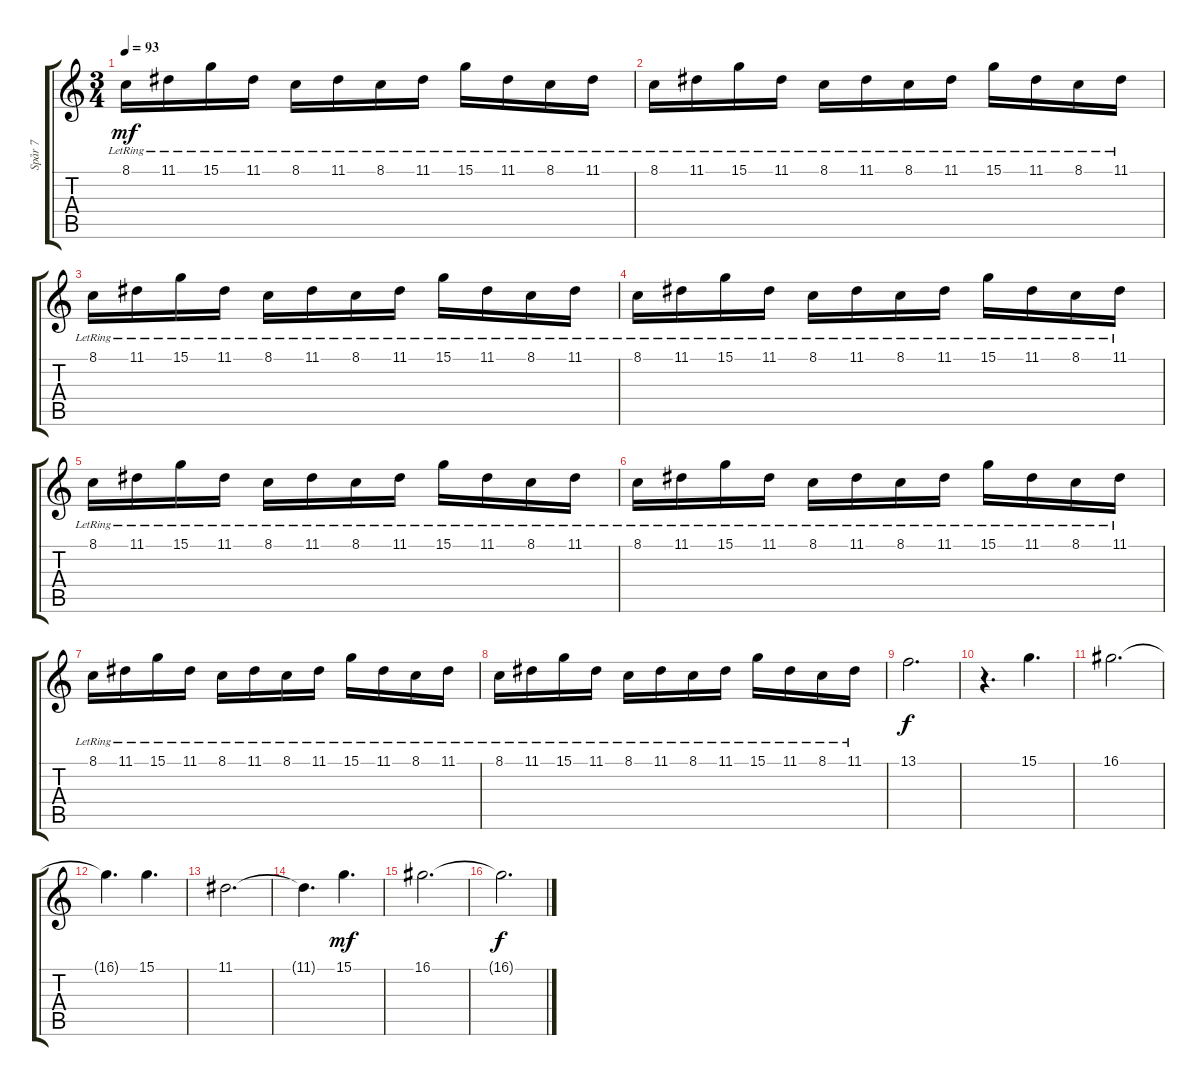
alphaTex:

\track ("Spår 7" "Spår 7") {instrument acousticgrandpiano}
\staff {score tabs}
\tuning (E4 B3 G3 D3 A2 E2) {hide}
\ts (3 4)
\tempo 93
\clef g2
\ks c
8.1{lr}.16{dy mf} 11.1{lr}.16 15.1{lr}.16 11.1{lr}.16 8.1{lr}.16 11.1{lr}.16 8.1{lr}.16 11.1{lr}.16 15.1{lr}.16 11.1{lr}.16 8.1{lr}.16 11.1{lr}.16 |
8.1{lr}.16 11.1{lr}.16 15.1{lr}.16 11.1{lr}.16 8.1{lr}.16 11.1{lr}.16 8.1{lr}.16 11.1{lr}.16 15.1{lr}.16 11.1{lr}.16 8.1{lr}.16 11.1{lr}.16 |
8.1{lr}.16 11.1{lr}.16 15.1{lr}.16 11.1{lr}.16 8.1{lr}.16 11.1{lr}.16 8.1{lr}.16 11.1{lr}.16 15.1{lr}.16 11.1{lr}.16 8.1{lr}.16 11.1{lr}.16 |
8.1{lr}.16 11.1{lr}.16 15.1{lr}.16 11.1{lr}.16 8.1{lr}.16 11.1{lr}.16 8.1{lr}.16 11.1{lr}.16 15.1{lr}.16 11.1{lr}.16 8.1{lr}.16 11.1{lr}.16 |
8.1{lr}.16 11.1{lr}.16 15.1{lr}.16 11.1{lr}.16 8.1{lr}.16 11.1{lr}.16 8.1{lr}.16 11.1{lr}.16 15.1{lr}.16 11.1{lr}.16 8.1{lr}.16 11.1{lr}.16 |
8.1{lr}.16 11.1{lr}.16 15.1{lr}.16 11.1{lr}.16 8.1{lr}.16 11.1{lr}.16 8.1{lr}.16 11.1{lr}.16 15.1{lr}.16 11.1{lr}.16 8.1{lr}.16 11.1{lr}.16 |
8.1{lr}.16 11.1{lr}.16 15.1{lr}.16 11.1{lr}.16 8.1{lr}.16 11.1{lr}.16 8.1{lr}.16 11.1{lr}.16 15.1{lr}.16 11.1{lr}.16 8.1{lr}.16 11.1{lr}.16 |
8.1{lr}.16 11.1{lr}.16 15.1{lr}.16 11.1{lr}.16 8.1{lr}.16 11.1{lr}.16 8.1{lr}.16 11.1{lr}.16 15.1{lr}.16 11.1{lr}.16 8.1{lr}.16 11.1{lr}.16 |
13.1.2{d dy f} |
r.4{d} 15.1.4{d} |
16.1.2{d} |
16.1{t}.4{d} 15.1.4{d} |
11.1.2{d} |
11.1{t}.4{d} 15.1.4{d dy mf} |
16.1.2{d} |
16.1{t}.2{d dy f volume 2}
